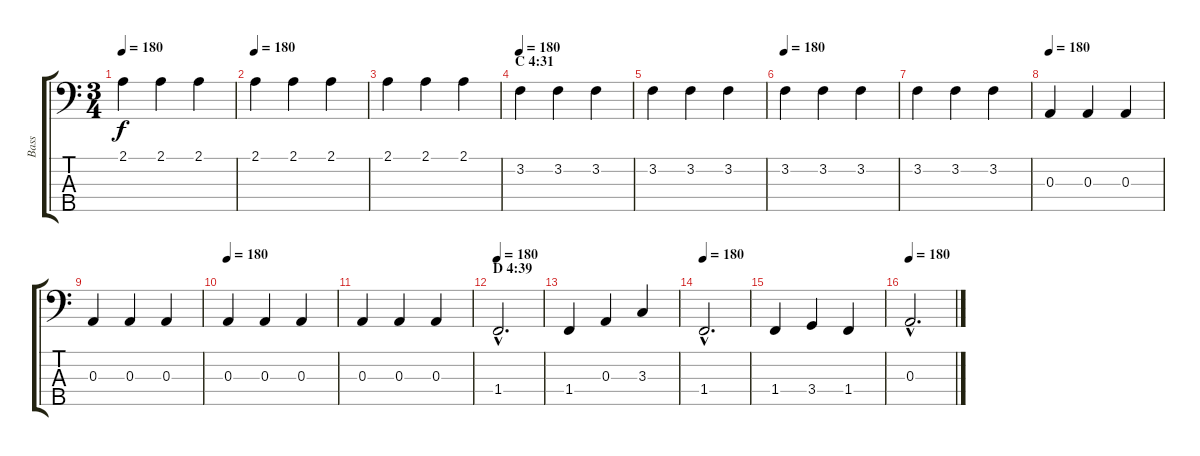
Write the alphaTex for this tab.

\track ("Bass" "Bass") {instrument electricbassfinger}
\staff {score tabs}
\tuning (G2 D2 A1 E1 B0) {hide}
\ts (3 4)
\tempo 180
\clef f4
\ks c
2.1.4{dy f} 2.1.4 2.1.4 |
\tempo 180
2.1.4 2.1.4 2.1.4 |
2.1.4 2.1.4 2.1.4 |
\section ("" "C 4:31")
\tempo 180
3.2.4 3.2.4 3.2.4 |
3.2.4 3.2.4 3.2.4 |
\tempo 180
3.2.4 3.2.4 3.2.4 |
3.2.4 3.2.4 3.2.4 |
\tempo 180
0.3.4 0.3.4 0.3.4 |
0.3.4 0.3.4 0.3.4 |
\tempo 180
0.3.4 0.3.4 0.3.4 |
0.3.4 0.3.4 0.3.4 |
\section ("" "D 4:39")
\tempo 180
1.4{hac}.2{d} |
1.4.4 0.3.4 3.3.4 |
\tempo 180
1.4{hac}.2{d} |
1.4.4 3.4.4 1.4.4 |
\tempo 180
0.3{hac}.2{d}
